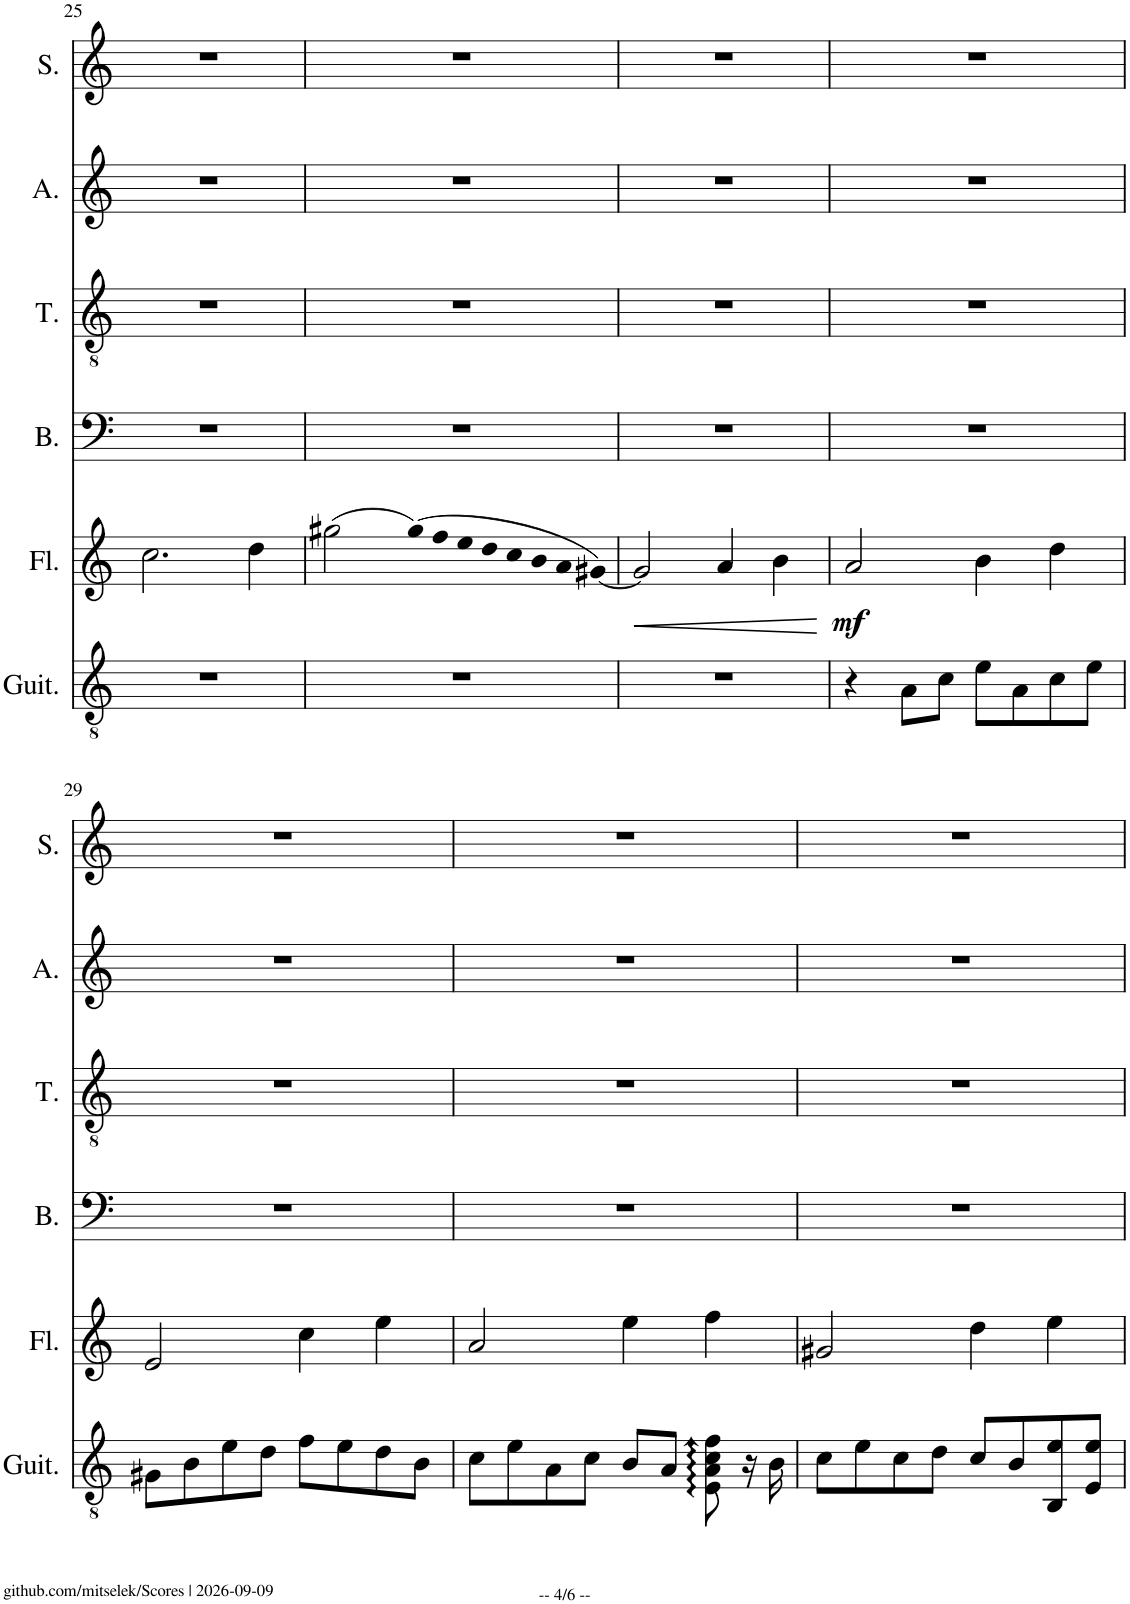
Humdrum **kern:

**kern	**kern	**dynam	**kern	**kern	**dynam	**kern	**kern	**kern	**kern
*part7	*part6	*part6	*part5	*part5	*part5	*part4	*part3	*part2	*part1
*staff8	*staff7	*staff7	*staff6	*staff5	*staff5/6	*staff4	*staff3	*staff2	*staff1
*I"Classical Guitar	*I"Flute	*	*I"Piano	*	*	*I"Bass	*I"Tenor	*I"Alto	*I"Soprano
*I'Guit.	*I'Fl.	*	*I'Pno.	*	*	*I'B.	*I'T.	*I'A.	*I'S.
!!LO:PB:g=z
*clefGv2	*clefG2	*	*clefF4	*clefG2	*	*clefF4	*clefGv2	*clefG2	*clefG2
*	*	*	*	*	*	*	*	*	*Trd-7c-12
*k[]	*k[]	*	*k[]	*k[]	*	*k[]	*k[]	*k[]	*k[]
*M4/4	*M4/4	*	*M4/4	*M4/4	*	*M4/4	*M4/4	*M4/4	*M4/4
=25	=25	=25	=25	=25	=25	=25	=25	=25	=25
1r	2.cc\	.	1r	2.cc	.	1r	1r	1r	1r
.	4dd\	.	.	4dd	.	.	.	.	.
=26	=26	=26	=26	=26	=26	=26	=26	=26	=26
1r	(2gg#X\	.	1r	[2gg#X	.	1r	1r	1r	1r
.	(16gg#LL)	.	.	(16gg#LL]	.	.	.	.	.
.	16ffJ	.	.	16ffJ	.	.	.	.	.
.	16eeL	.	.	16eeL	.	.	.	.	.
.	16ddJJ	.	.	16ddJJ	.	.	.	.	.
.	16ccLL	.	.	16ccLL	.	.	.	.	.
.	16bJ	.	.	16bJ	.	.	.	.	.
.	16aL	.	.	16aL	.	.	.	.	.
.	[16g#XJJ)	.	.	[16g#XJJ)	.	.	.	.	.
=27	=27	=27	=27	=27	=27	=27	=27	=27	=27
!	!	!LO:HP:b	!	!	!LO:HP:b	!	!	!	!
1r	2g#/]	<	1r	2g#]	<	1r	1r	1r	1r
.	4a/	.	.	4a	.	.	.	.	.
.	4b\	.	.	4b	.	.	.	.	.
.	.	[	.	.	[	.	.	.	.
=28	=28	=28	=28	=28	=28	=28	=28	=28	=28
!	!	!LO:DY:b	!	!	!LO:DY:b	!	!	!	!
4r	2a/	mf	4r	2a	mf	1r	1r	1r	1r
!	!	!	!	!	!LO:DY:b=2	!	!	!	!
8A\L	.	.	8A\L	.	p	.	.	.	.
8c\J	.	.	8c\J	.	.	.	.	.	.
8e\L	4b\	.	8e\L	4b	.	.	.	.	.
8A\	.	.	8A\J	.	.	.	.	.	.
8c\	4dd\	.	8c\L	4dd	.	.	.	.	.
8e\J	.	.	8e\J	.	.	.	.	.	.
!!LO:LB:g=z
=29	=29	=29	=29	=29	=29	=29	=29	=29	=29
8G#X\L	2e/	.	8G#X\L	2ee	.	1r	1r	1r	1r
8B\	.	.	8B\J	.	.	.	.	.	.
8e\	.	.	8e\L	.	.	.	.	.	.
8d\J	.	.	8d\J	.	.	.	.	.	.
8f\L	4cc\	.	8f\L	4cc	.	.	.	.	.
8e\	.	.	8e\J	.	.	.	.	.	.
8d\	4ee\	.	8d\L	4ee	.	.	.	.	.
8B\J	.	.	8B\J	.	.	.	.	.	.
=30	=30	=30	=30	=30	=30	=30	=30	=30	=30
8c\L	2a/	.	8c\L	2a	.	1r	1r	1r	1r
8e\	.	.	8e\J	.	.	.	.	.	.
8A\	.	.	8A\L	.	.	.	.	.	.
8c\J	.	.	8c\J	.	.	.	.	.	.
8B/L	4ee\	.	8B\L	4ee	.	.	.	.	.
8A/J	.	.	8A\J	.	.	.	.	.	.
8E\ 8A\ 8c\ 8f\	4ff\	.	8E 8A 8c 8f	4ff	.	.	.	.	.
16r	.	.	16r	.	.	.	.	.	.
16B\	.	.	16B	.	.	.	.	.	.
=31	=31	=31	=31	=31	=31	=31	=31	=31	=31
8c\L	2g#X/	.	8c\L	2g#X	.	1r	1r	1r	1r
8e\	.	.	8e\J	.	.	.	.	.	.
8c\	.	.	8c\L	.	.	.	.	.	.
8d\J	.	.	8d\J	.	.	.	.	.	.
8c/L	4dd\	.	8c\L	4dd	.	.	.	.	.
8B/	.	.	8B\J	.	.	.	.	.	.
8BB/ 8e/	4ee\	.	8C\ 8A\L	4ee	.	.	.	.	.
8E/ 8e/J	.	.	8E\ 8G#X\J	.	.	.	.	.	.
=	=	=	=	=	=	=	=	=	=
*-	*-	*-	*-	*-	*-	*-	*-	*-	*-
